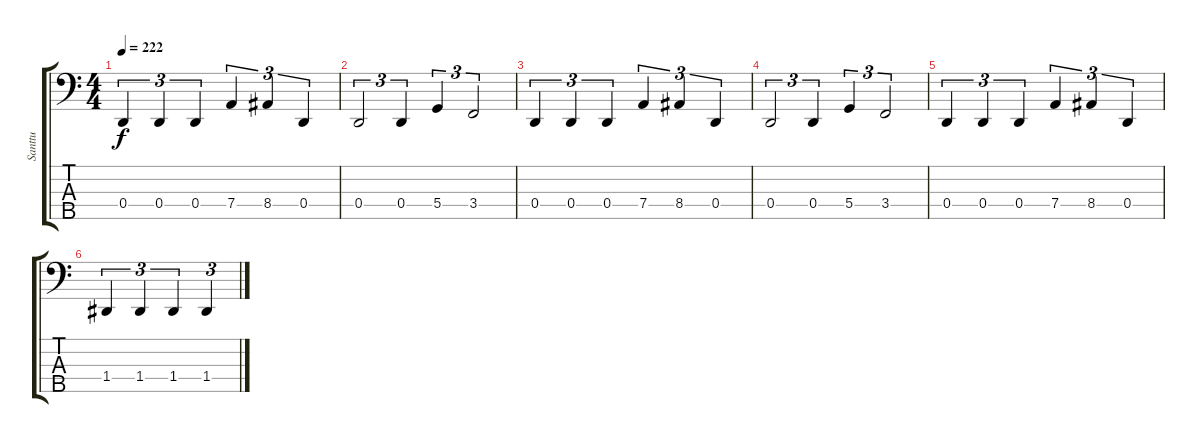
\track ("Santtu" "Santtu") {instrument electricbasspick}
\staff {score tabs}
\tuning (G2 D2 A1 D1 A0) {hide}
\ts (4 4)
\tempo 222
\clef f4
\ks c
0.4.4{tu (3 2) dy f} 0.4.4{tu (3 2)} 0.4.4{tu (3 2)} 7.4.4{tu (3 2)} 8.4.4{tu (3 2)} 0.4.4{tu (3 2)} |
0.4.2{tu (3 2)} 0.4.4{tu (3 2)} 5.4.4{tu (3 2)} 3.4.2{tu (3 2)} |
0.4.4{tu (3 2)} 0.4.4{tu (3 2)} 0.4.4{tu (3 2)} 7.4.4{tu (3 2)} 8.4.4{tu (3 2)} 0.4.4{tu (3 2)} |
0.4.2{tu (3 2)} 0.4.4{tu (3 2)} 5.4.4{tu (3 2)} 3.4.2{tu (3 2)} |
0.4.4{tu (3 2)} 0.4.4{tu (3 2)} 0.4.4{tu (3 2)} 7.4.4{tu (3 2)} 8.4.4{tu (3 2)} 0.4.4{tu (3 2)} |
1.4.4{tu (3 2)} 1.4.4{tu (3 2)} 1.4.4{tu (3 2)} 1.4.4{tu (3 2)}
